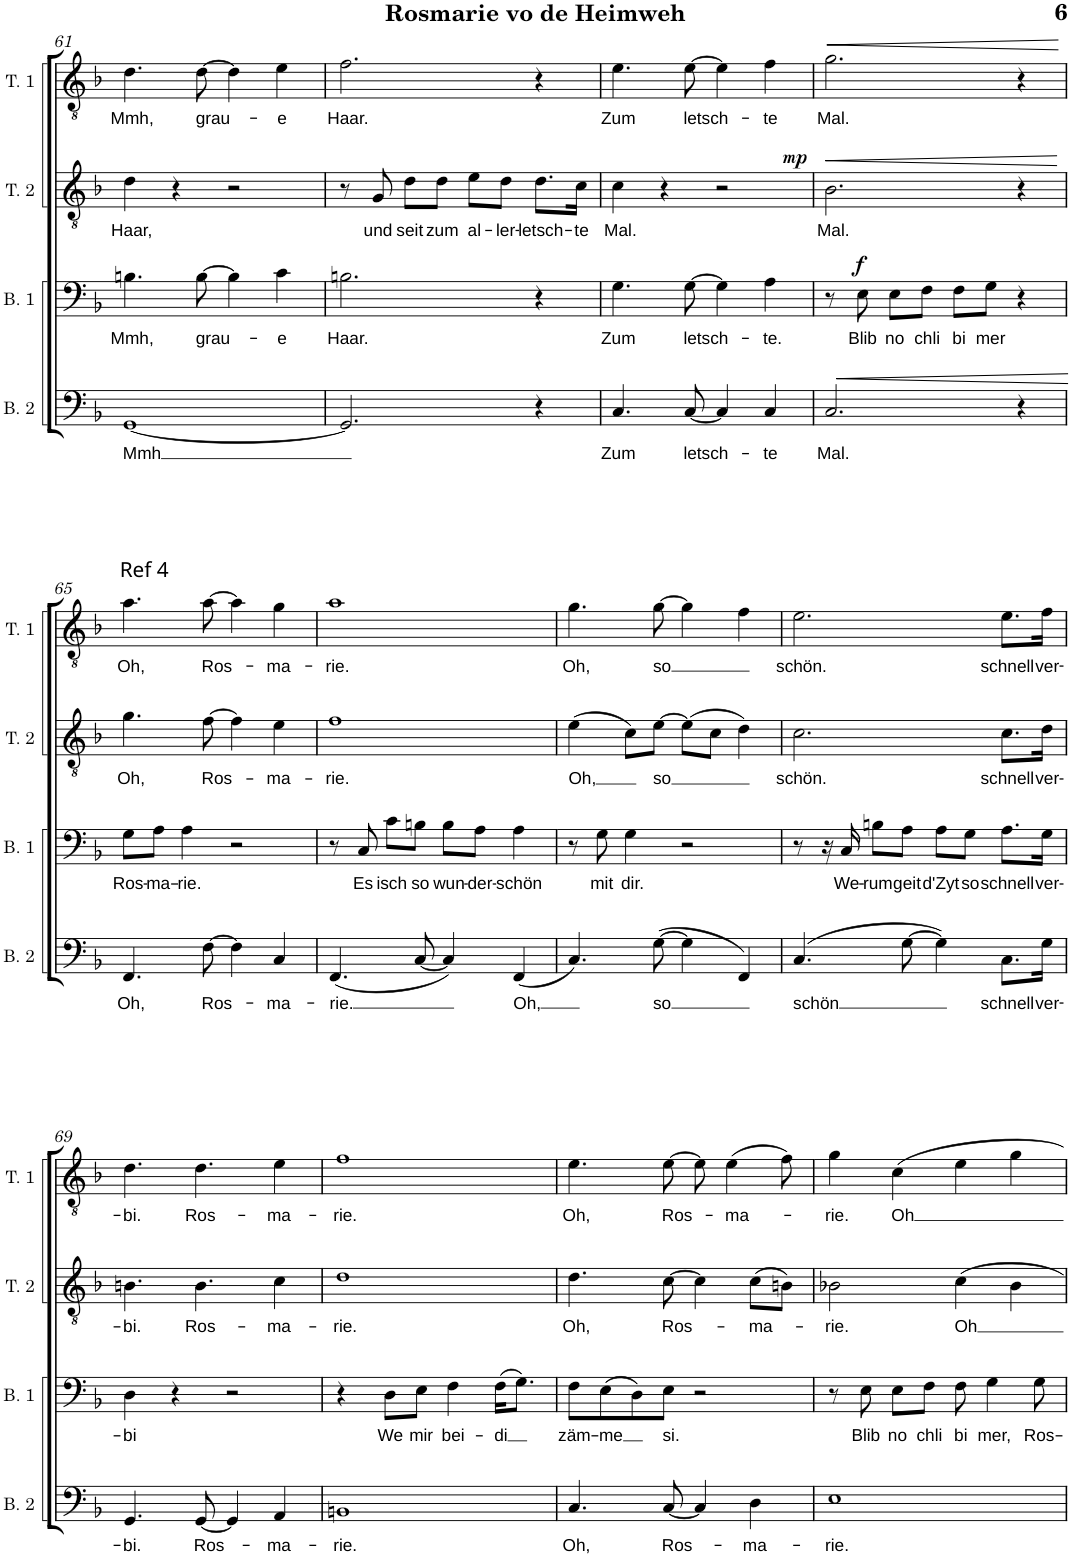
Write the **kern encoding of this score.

**kern	**text	**dynam	**kern	**text	**dynam	**kern	**text	**dynam	**kern	**text	**dynam
*part4	*part4	*part4	*part3	*part3	*part3	*part2	*part2	*part2	*part1	*part1	*part1
*staff4	*staff4	*staff4	*staff3	*staff3	*staff3	*staff2	*staff2	*staff2	*staff1	*staff1	*staff1
*I"Bass 2	*	*	*I"Bass 1	*	*	*I"Tenor 2	*	*	*I"Tenor 1	*	*
*I'B. 2	*	*	*I'B. 1	*	*	*I'T. 2	*	*	*I'T. 1	*	*
!!LO:PB:g=z
*clefF4	*	*	*clefF4	*	*	*clefGv2	*	*	*clefGv2	*	*
*k[b-]	*	*	*k[b-]	*	*	*k[b-]	*	*	*k[b-]	*	*
*M4/4	*	*	*M4/4	*	*	*M4/4	*	*	*M4/4	*	*
=61	=61	=61	=61	=61	=61	=61	=61	=61	=61	=61	=61
!	!LO:LY:b	!	!	!LO:LY:b	!	!	!LO:LY:b	!	!	!LO:LY:b	!
[1GG	Mmh	.	4.Bn\	Mmh,	.	4d\	Haar,	.	4.d\	Mmh,	.
.	.	.	.	.	.	4r	.	.	.	.	.
!	!	!	!	!LO:LY:b	!	!	!	!	!	!LO:LY:b	!
.	.	.	[8B\	grau-	.	.	.	.	[8d\	grau-	.
.	.	.	4B\]	.	.	2r	.	.	4d\]	.	.
!	!	!	!	!LO:LY:b	!	!	!	!	!	!LO:LY:b	!
.	.	.	4c\	-e	.	.	.	.	4e\	-e	.
=62	=62	=62	=62	=62	=62	=62	=62	=62	=62	=62	=62
!	!	!	!	!LO:LY:b	!	!	!	!	!	!LO:LY:b	!
2.GG/]	.	.	2.Bn\	Haar.	.	8r	.	.	2.f\	Haar.	.
!	!	!	!	!	!	!	!LO:LY:b	!	!	!	!
.	.	.	.	.	.	8G/	und	.	.	.	.
!	!	!	!	!	!	!	!LO:LY:b	!	!	!	!
.	.	.	.	.	.	8d\L	seit	.	.	.	.
!	!	!	!	!	!	!	!LO:LY:b	!	!	!	!
.	.	.	.	.	.	8d\J	zum	.	.	.	.
!	!	!	!	!	!	!	!LO:LY:b	!	!	!	!
.	.	.	.	.	.	8e\L	al-	.	.	.	.
!	!	!	!	!	!	!	!LO:LY:b	!	!	!	!
.	.	.	.	.	.	8d\J	-ler-	.	.	.	.
!	!	!	!	!	!	!	!LO:LY:b	!	!	!	!
4r	.	.	4r	.	.	8.d\L	-letsch-	.	4r	.	.
!	!	!	!	!	!	!	!LO:LY:b	!	!	!	!
.	.	.	.	.	.	16c\Jk	-te	.	.	.	.
=63	=63	=63	=63	=63	=63	=63	=63	=63	=63	=63	=63
!	!LO:LY:b	!	!	!LO:LY:b	!	!	!LO:LY:b	!	!	!LO:LY:b	!
4.C/	Zum	.	4.G\	Zum	.	4c\	Mal.	.	4.e\	Zum	.
.	.	.	.	.	.	4r	.	.	.	.	.
!	!LO:LY:b	!	!	!LO:LY:b	!	!	!	!	!	!LO:LY:b	!
[8C/	letsch-	.	[8G\	letsch-	.	.	.	.	[8e\	letsch-	.
!	!	!	!	!	!	!	!	!LO:DY:a	!	!	!
4C/]	.	.	4G\]	.	.	2r	.	mp	4e\]	.	.
!	!LO:LY:b	!	!	!LO:LY:b	!	!	!	!	!	!LO:LY:b	!
4C/	-te	.	4A\	-te.	.	.	.	.	4f\	-te	.
=64	=64	=64	=64	=64	=64	=64	=64	=64	=64	=64	=64
!	!LO:LY:b	!LO:HP:b	!	!	!	!	!LO:LY:b	!LO:HP:b	!	!LO:LY:b	!LO:HP:b
2.C/	Mal.	<	8r	.	.	2.B-\	Mal.	<	2.g\	Mal.	<
!	!	!	!	!LO:LY:b	!LO:DY:a	!	!	!	!	!	!
.	.	.	8E\	Blib	f	.	.	.	.	.	.
!	!	!	!	!LO:LY:b	!	!	!	!	!	!	!
.	.	.	8E\L	no	.	.	.	.	.	.	.
!	!	!	!	!LO:LY:b	!	!	!	!	!	!	!
.	.	.	8F\J	chli	.	.	.	.	.	.	.
!	!	!	!	!LO:LY:b	!	!	!	!	!	!	!
.	.	.	8F\L	bi	.	.	.	.	.	.	.
!	!	!	!	!LO:LY:b	!	!	!	!	!	!	!
.	.	.	8G\J	mer	.	.	.	.	.	.	.
4r	.	.	4r	.	.	4r	.	.	4r	.	.
.	.	[	.	.	.	.	.	[	.	.	[
!!LO:LB:g=z
=65	=65	=65	=65	=65	=65	=65	=65	=65	=65	=65	=65
!	!	!	!	!	!	!	!	!	!LO:TX:a:t=Ref 4	!	!
!	!LO:LY:b	!	!	!LO:LY:b	!	!	!LO:LY:b	!	!	!LO:LY:b	!
4.FF/	Oh,	.	8G\L	Ros-	.	4.g\	Oh,	.	4.a\	Oh,	.
!	!	!	!	!LO:LY:b	!	!	!	!	!	!	!
.	.	.	8A\J	-ma-	.	.	.	.	.	.	.
!	!	!	!	!LO:LY:b	!	!	!	!	!	!	!
.	.	.	4A\	-rie.	.	.	.	.	.	.	.
!	!LO:LY:b	!	!	!	!	!	!LO:LY:b	!	!	!LO:LY:b	!
[8F\	Ros-	.	.	.	.	[8f\	Ros-	.	[8a\	Ros-	.
4F\]	.	.	2r	.	.	4f\]	.	.	4a\]	.	.
!	!LO:LY:b	!	!	!	!	!	!LO:LY:b	!	!	!LO:LY:b	!
4C/	-ma-	.	.	.	.	4e\	-ma-	.	4g\	-ma-	.
=66	=66	=66	=66	=66	=66	=66	=66	=66	=66	=66	=66
!	!LO:LY:b	!	!	!	!	!	!LO:LY:b	!	!	!LO:LY:b	!
(4.FF/	-rie.	.	8r	.	.	1f	-rie.	.	1a	-rie.	.
!	!	!	!	!LO:LY:b	!	!	!	!	!	!	!
.	.	.	8C/	Es	.	.	.	.	.	.	.
!	!	!	!	!LO:LY:b	!	!	!	!	!	!	!
.	.	.	8c\L	isch	.	.	.	.	.	.	.
!	!	!	!	!LO:LY:b	!	!	!	!	!	!	!
[8C/	.	.	8Bn\J	so	.	.	.	.	.	.	.
!	!	!	!	!LO:LY:b	!	!	!	!	!	!	!
4C/])	.	.	8B\L	wun-	.	.	.	.	.	.	.
!	!	!	!	!LO:LY:b	!	!	!	!	!	!	!
.	.	.	8A\J	-der-	.	.	.	.	.	.	.
!	!LO:LY:b	!	!	!LO:LY:b	!	!	!	!	!	!	!
(4FF/	Oh,	.	4A\	-schön	.	.	.	.	.	.	.
=67	=67	=67	=67	=67	=67	=67	=67	=67	=67	=67	=67
!	!	!	!	!	!	!	!LO:LY:b	!	!	!LO:LY:b	!
4.C/)	.	.	8r	.	.	(4e\	Oh,	.	4.g\	Oh,	.
!	!	!	!	!LO:LY:b	!	!	!	!	!	!	!
.	.	.	8G\	mit	.	.	.	.	.	.	.
!	!	!	!	!LO:LY:b	!	!	!	!	!	!	!
.	.	.	4G\	dir.	.	8c\L)	.	.	.	.	.
!	!LO:LY:b	!	!	!	!	!	!LO:LY:b	!	!	!LO:LY:b	!
([8G\	so	.	.	.	.	[8e\J	so	.	[8g\	so	.
4G\]	.	.	2r	.	.	(8e\L]	.	.	4g\]	.	.
.	.	.	.	.	.	8c\J	.	.	.	.	.
4FF/)	.	.	.	.	.	4d\)	.	.	4f\	.	.
=68	=68	=68	=68	=68	=68	=68	=68	=68	=68	=68	=68
!	!LO:LY:b	!	!	!	!	!	!LO:LY:b	!	!	!LO:LY:b	!
(4.C/	schön	.	8r	.	.	2.c\	schön.	.	2.e\	schön.	.
.	.	.	16r	.	.	.	.	.	.	.	.
!	!	!	!	!LO:LY:b	!	!	!	!	!	!	!
.	.	.	16C/	We-	.	.	.	.	.	.	.
!	!	!	!	!LO:LY:b	!	!	!	!	!	!	!
.	.	.	8Bn\L	-rum	.	.	.	.	.	.	.
!	!	!	!	!LO:LY:b	!	!	!	!	!	!	!
[8G\	.	.	8A\J	geit	.	.	.	.	.	.	.
!	!	!	!	!LO:LY:b	!	!	!	!	!	!	!
4G\])	.	.	8A\L	d'Zyt	.	.	.	.	.	.	.
!	!	!	!	!LO:LY:b	!	!	!	!	!	!	!
.	.	.	8G\J	so	.	.	.	.	.	.	.
!	!LO:LY:b	!	!	!LO:LY:b	!	!	!LO:LY:b	!	!	!LO:LY:b	!
8.C\L	schnell	.	8.A\L	schnell	.	8.c\L	schnell	.	8.e\L	schnell	.
!	!LO:LY:b	!	!	!LO:LY:b	!	!	!LO:LY:b	!	!	!LO:LY:b	!
16G\Jk	ver-	.	16G\Jk	ver-	.	16d\Jk	ver-	.	16f\Jk	ver-	.
!!LO:LB:g=z
=69	=69	=69	=69	=69	=69	=69	=69	=69	=69	=69	=69
!	!LO:LY:b	!	!	!LO:LY:b	!	!	!LO:LY:b	!	!	!LO:LY:b	!
4.GG/	-bi.	.	4D\	-bi	.	4.Bn\	-bi.	.	4.d\	-bi.	.
.	.	.	4r	.	.	.	.	.	.	.	.
!	!LO:LY:b	!	!	!	!	!	!LO:LY:b	!	!	!LO:LY:b	!
[8GG/	Ros-	.	.	.	.	4.B\	Ros-	.	4.d\	Ros-	.
4GG/]	.	.	2r	.	.	.	.	.	.	.	.
!	!LO:LY:b	!	!	!	!	!	!LO:LY:b	!	!	!LO:LY:b	!
4AA/	-ma-	.	.	.	.	4c\	-ma-	.	4e\	-ma-	.
=70	=70	=70	=70	=70	=70	=70	=70	=70	=70	=70	=70
!	!LO:LY:b	!	!	!	!	!	!LO:LY:b	!	!	!LO:LY:b	!
1BBn	-rie.	.	4r	.	.	1d	-rie.	.	1f	-rie.	.
!	!	!	!	!LO:LY:b	!	!	!	!	!	!	!
.	.	.	8D\L	We	.	.	.	.	.	.	.
!	!	!	!	!LO:LY:b	!	!	!	!	!	!	!
.	.	.	8E\J	mir	.	.	.	.	.	.	.
!	!	!	!	!LO:LY:b	!	!	!	!	!	!	!
.	.	.	4F\	bei-	.	.	.	.	.	.	.
!	!	!	!	!LO:LY:b	!	!	!	!	!	!	!
.	.	.	(16F\KL	-di	.	.	.	.	.	.	.
.	.	.	8.G\J)	.	.	.	.	.	.	.	.
=71	=71	=71	=71	=71	=71	=71	=71	=71	=71	=71	=71
!	!LO:LY:b	!	!	!LO:LY:b	!	!	!LO:LY:b	!	!	!LO:LY:b	!
4.C/	Oh,	.	8F\L	zäm-	.	4.d\	Oh,	.	4.e\	Oh,	.
!	!	!	!	!LO:LY:b	!	!	!	!	!	!	!
.	.	.	(8E\	-me	.	.	.	.	.	.	.
.	.	.	8D\)	.	.	.	.	.	.	.	.
!	!LO:LY:b	!	!	!LO:LY:b	!	!	!LO:LY:b	!	!	!LO:LY:b	!
[8C/	Ros-	.	8E\J	si.	.	[8c\	Ros-	.	[8e\	Ros-	.
4C/]	.	.	2r	.	.	4c\]	.	.	8e\]	.	.
!	!	!	!	!	!	!	!	!	!	!LO:LY:b	!
.	.	.	.	.	.	.	.	.	(4e\	-ma-	.
!	!LO:LY:b	!	!	!	!	!	!LO:LY:b	!	!	!	!
4D\	-ma-	.	.	.	.	(8c\L	-ma-	.	.	.	.
.	.	.	.	.	.	8Bn\J)	.	.	8f\)	.	.
=72	=72	=72	=72	=72	=72	=72	=72	=72	=72	=72	=72
!	!LO:LY:b	!	!	!	!	!	!LO:LY:b	!	!	!LO:LY:b	!
1E	-rie.	.	8r	.	.	2B-X\	-rie.	.	4g\	-rie.	.
!	!	!	!	!LO:LY:b	!	!	!	!	!	!	!
.	.	.	8E\	Blib	.	.	.	.	.	.	.
!	!	!	!	!LO:LY:b	!	!	!	!	!	!LO:LY:b	!
.	.	.	8E\L	no	.	.	.	.	4c\	Oh	.
!	!	!	!	!LO:LY:b	!	!	!	!	!	!	!
.	.	.	8F\J	chli	.	.	.	.	.	.	.
!	!	!	!	!LO:LY:b	!	!	!LO:LY:b	!	!	!	!
.	.	.	8F\	bi	.	4c\	Oh	.	4e\	.	.
!	!	!	!	!LO:LY:b	!	!	!	!	!	!	!
.	.	.	4G\	mer,	.	.	.	.	.	.	.
.	.	.	.	.	.	4B-\	.	.	4g\	.	.
!	!	!	!	!LO:LY:b	!	!	!	!	!	!	!
.	.	.	8G\	Ros-	.	.	.	.	.	.	.
=	=	=	=	=	=	=	=	=	=	=	=
*-	*-	*-	*-	*-	*-	*-	*-	*-	*-	*-	*-
